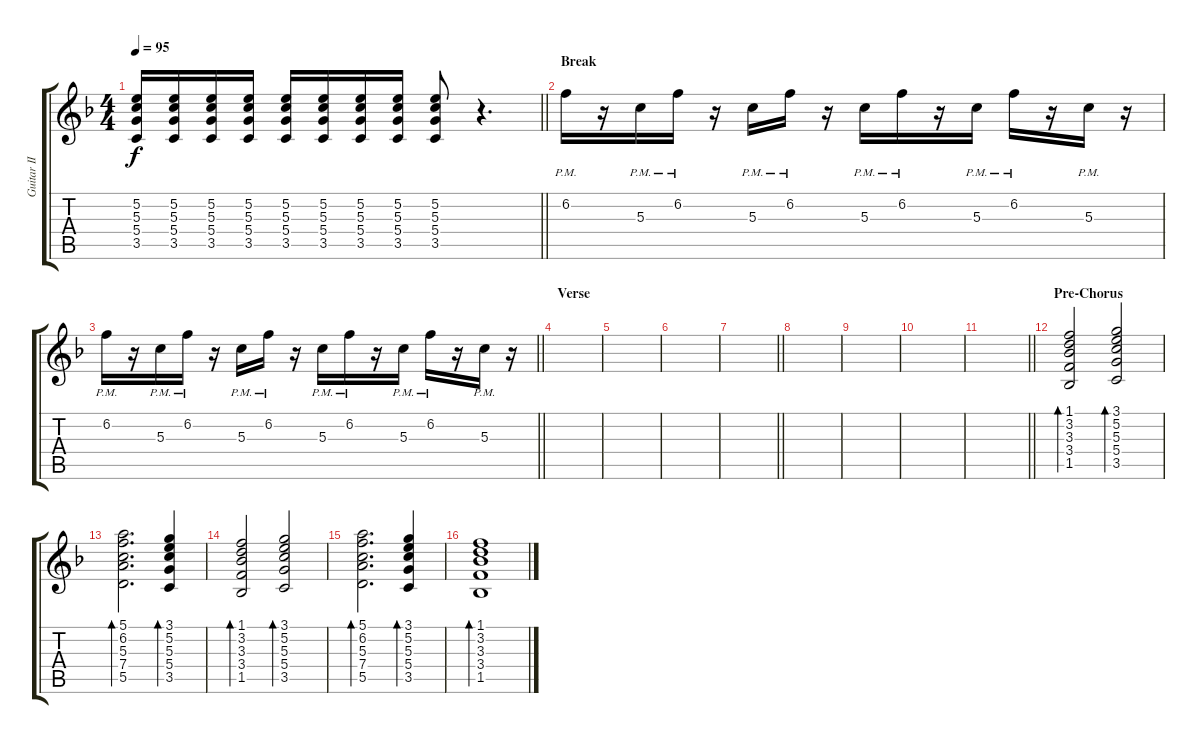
\track ("Guitar II" "Guitar II") {instrument overdrivenguitar}
\staff {score tabs}
\tuning (E4 B3 G3 D3 A2 E2) {hide}
\ts (4 4)
\tempo 95
\clef g2
\barLineRight lightlight
\ks f
(5.2 5.3 5.4 3.5).16{dy f} (5.2 5.3 5.4 3.5).16 (5.2 5.3 5.4 3.5).16 (5.2 5.3 5.4 3.5).16 (5.2 5.3 5.4 3.5).16 (5.2 5.3 5.4 3.5).16 (5.2 5.3 5.4 3.5).16 (5.2 5.3 5.4 3.5).16 (5.2 5.3 5.4 3.5).8 r.4{d} |
\section ("" "Break")
6.2{pm}.16 r.16 5.3{pm}.16 6.2{pm}.16 r.16 5.3{pm}.16 6.2{pm}.16 r.16 5.3{pm}.16 6.2{pm}.16 r.16 5.3{pm}.16 6.2{pm}.16 r.16 5.3{pm}.16 r.16 |
\barLineRight lightlight
6.2{pm}.16 r.16 5.3{pm}.16 6.2{pm}.16 r.16 5.3{pm}.16 6.2{pm}.16 r.16 5.3{pm}.16 6.2{pm}.16 r.16 5.3{pm}.16 6.2{pm}.16 r.16 5.3{pm}.16 r.16 |
\section ("" "Verse")
|
|
|
\barLineRight lightlight
|
|
|
|
\barLineRight lightlight
|
\section ("" "Pre-Chorus")
(1.1 3.2 3.3 3.4 1.5).2{bd 60} (3.1 5.2 5.3 5.4 3.5).2{bd 60} |
(5.1 6.2 5.3 7.4 5.5).2{d bd 60} (3.1 5.2 5.3 5.4 3.5).4{bd 60} |
(1.1 3.2 3.3 3.4 1.5).2{bd 60} (3.1 5.2 5.3 5.4 3.5).2{bd 60} |
(5.1 6.2 5.3 7.4 5.5).2{d bd 60} (3.1 5.2 5.3 5.4 3.5).4{bd 60} |
(1.1 3.2 3.3 3.4 1.5).1{bd 60}
